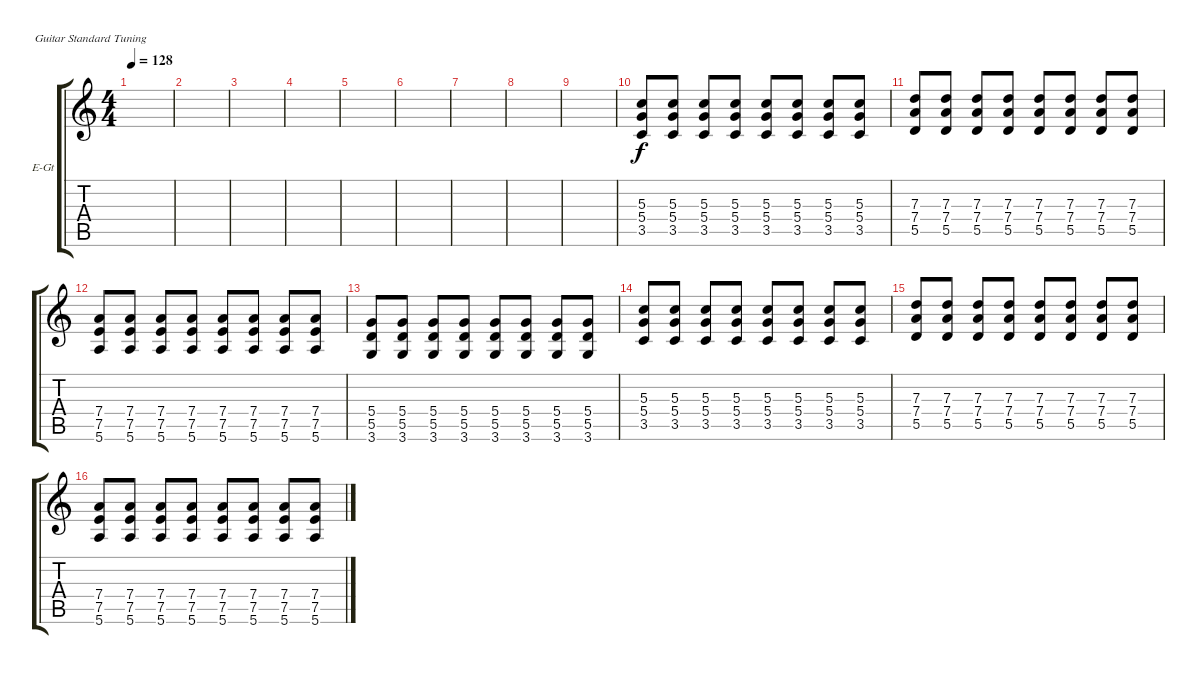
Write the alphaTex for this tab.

\defaultSystemsLayout 4
\bracketExtendMode groupsimilarinstruments
\firstSystemTrackNameOrientation horizontal
\otherSystemsTrackNameOrientation horizontal
\track ("Distortion 2" "E-Gt") {instrument distortionguitar}
\staff {score tabs}
\tuning (E4 B3 G3 D3 A2 E2)
\ts (4 4)
\tempo 128
\clef g2
\ks c
|
|
|
|
|
|
|
|
|
(3.5 5.4 5.3).8 (3.5 5.3 5.4).8 (3.5 5.4 5.3).8 (3.5 5.3 5.4).8 (3.5 5.4 5.3).8 (3.5 5.3 5.4).8 (3.5 5.4 5.3).8 (3.5 5.3 5.4).8 |
(7.4 5.5 7.3).8 (5.5 7.4 7.3).8 (7.4 5.5 7.3).8 (5.5 7.4 7.3).8 (7.4 5.5 7.3).8 (5.5 7.4 7.3).8 (7.4 5.5 7.3).8 (5.5 7.4 7.3).8 |
(5.6 7.5 7.4).8 (5.6 7.4 7.5).8 (5.6 7.5 7.4).8 (5.6 7.4 7.5).8 (5.6 7.5 7.4).8 (5.6 7.4 7.5).8 (5.6 7.5 7.4).8 (5.6 7.5 7.4).8 |
(3.6 5.4 5.5).8 (3.6 5.5 5.4).8 (3.6 5.4 5.5).8 (3.6 5.5 5.4).8 (3.6 5.4 5.5).8 (3.6 5.5 5.4).8 (3.6 5.4 5.5).8 (3.6 5.5 5.4).8 |
(3.5 5.4 5.3).8 (3.5 5.3 5.4).8 (3.5 5.4 5.3).8 (3.5 5.3 5.4).8 (3.5 5.4 5.3).8 (3.5 5.3 5.4).8 (3.5 5.4 5.3).8 (3.5 5.3 5.4).8 |
(7.4 5.5 7.3).8 (5.5 7.4 7.3).8 (7.4 5.5 7.3).8 (5.5 7.4 7.3).8 (7.4 5.5 7.3).8 (5.5 7.4 7.3).8 (7.4 5.5 7.3).8 (5.5 7.4 7.3).8 |
(5.6 7.5 7.4).8 (5.6 7.4 7.5).8 (5.6 7.5 7.4).8 (5.6 7.4 7.5).8 (5.6 7.5 7.4).8 (5.6 7.4 7.5).8 (5.6 7.5 7.4).8 (5.6 7.5 7.4).8
